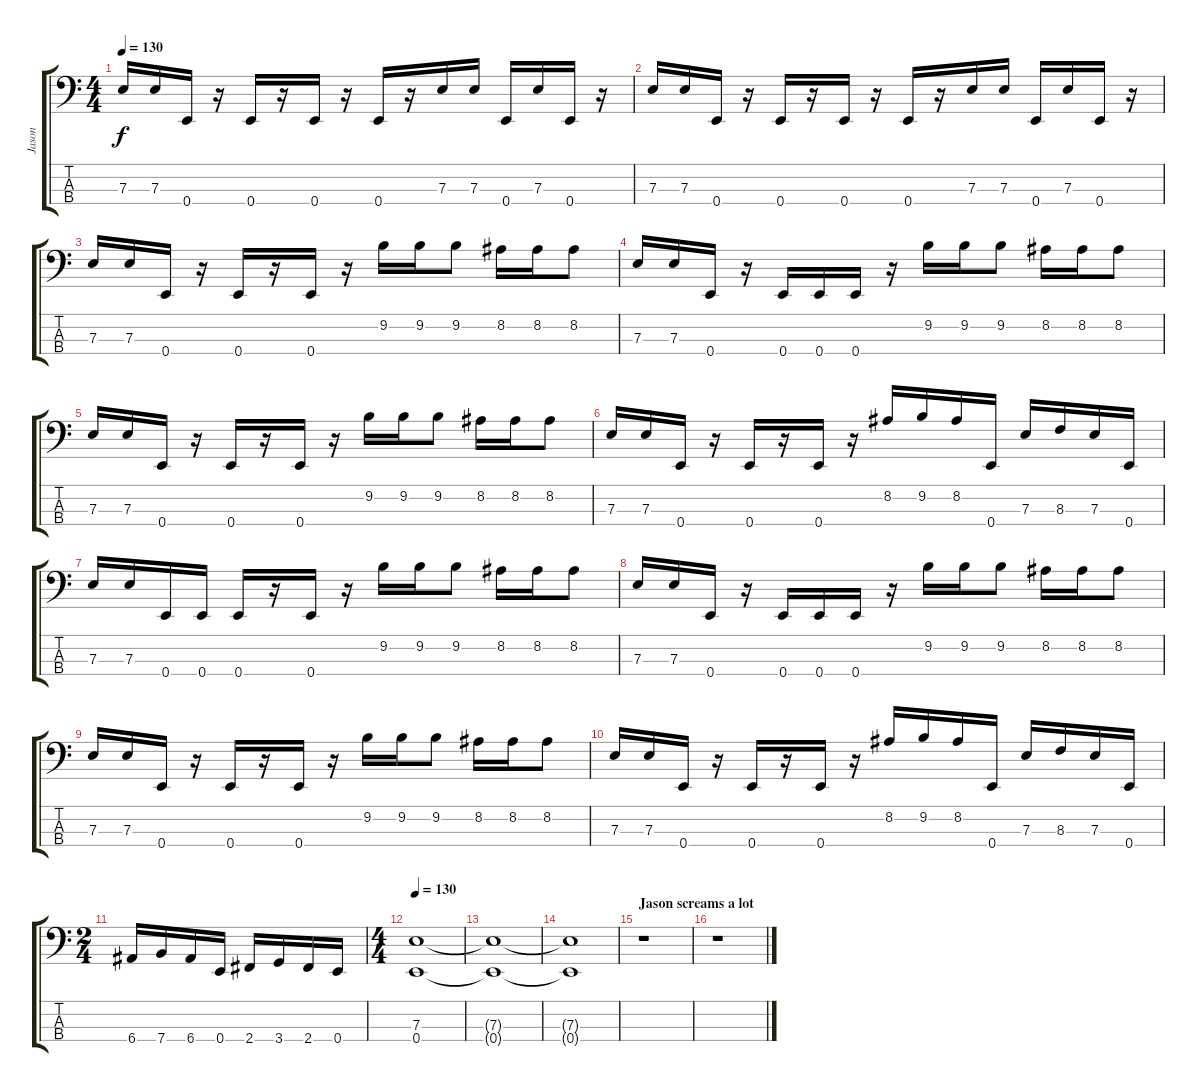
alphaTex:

\track ("Jason" "Jason") {instrument electricbasspick}
\staff {score tabs}
\tuning (G2 D2 A1 E1) {hide}
\ts (4 4)
\tempo 130
\clef f4
\ks c
7.3.16{dy f} 7.3.16 0.4.16 r.16 0.4.16 r.16 0.4.16 r.16 0.4.16 r.16 7.3.16 7.3.16 0.4.16 7.3.16 0.4.16 r.16 |
7.3.16 7.3.16 0.4.16 r.16 0.4.16 r.16 0.4.16 r.16 0.4.16 r.16 7.3.16 7.3.16 0.4.16 7.3.16 0.4.16 r.16 |
7.3.16 7.3.16 0.4.16 r.16 0.4.16 r.16 0.4.16 r.16 9.2.16 9.2.16 9.2.8 8.2.16 8.2.16 8.2.8 |
7.3.16 7.3.16 0.4.16 r.16 0.4.16 0.4.16 0.4.16 r.16 9.2.16 9.2.16 9.2.8 8.2.16 8.2.16 8.2.8 |
7.3.16 7.3.16 0.4.16 r.16 0.4.16 r.16 0.4.16 r.16 9.2.16 9.2.16 9.2.8 8.2.16 8.2.16 8.2.8 |
7.3.16 7.3.16 0.4.16 r.16 0.4.16 r.16 0.4.16 r.16 8.2.16 9.2.16 8.2.16 0.4.16 7.3.16 8.3.16 7.3.16 0.4.16 |
7.3.16 7.3.16 0.4.16 0.4.16 0.4.16 r.16 0.4.16 r.16 9.2.16 9.2.16 9.2.8 8.2.16 8.2.16 8.2.8 |
7.3.16 7.3.16 0.4.16 r.16 0.4.16 0.4.16 0.4.16 r.16 9.2.16 9.2.16 9.2.8 8.2.16 8.2.16 8.2.8 |
7.3.16 7.3.16 0.4.16 r.16 0.4.16 r.16 0.4.16 r.16 9.2.16 9.2.16 9.2.8 8.2.16 8.2.16 8.2.8 |
7.3.16 7.3.16 0.4.16 r.16 0.4.16 r.16 0.4.16 r.16 8.2.16 9.2.16 8.2.16 0.4.16 7.3.16 8.3.16 7.3.16 0.4.16 |
\ts (2 4)
6.4.16 7.4.16 6.4.16 0.4.16 2.4.16 3.4.16 2.4.16 0.4.16 |
\ts (4 4)
\tempo 140
\tempo 130
(7.3 0.4).1{volume 0} |
(7.3{t} 0.4{t}).1 |
(7.3{t} 0.4{t}).1 |
\section ("" "Jason screams a lot")
r.1 |
r.1
